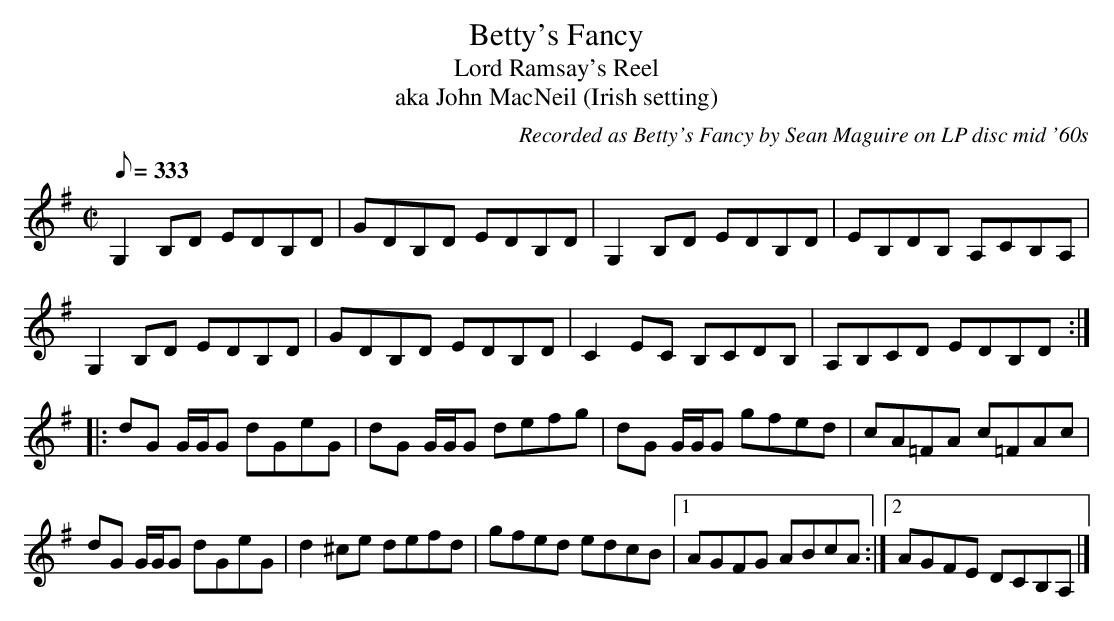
X:1
T:Betty's Fancy
T:Lord Ramsay's Reel
T:aka John MacNeil (Irish setting)
O:Recorded as Betty's Fancy by Sean Maguire on LP disc mid '60s
L:1/8
Q:333
M:C|
K:G
G,2 B,D EDB,D|GDB,D EDB,D|G,2 B,D EDB,D|EB,DB, A,CB,A,|
G,2 B,D EDB,D|GDB,D EDB,D|C2 EC B,CDB,|A,B,CD EDB,D:|
|:dG G/G/G dGeG|dG G/G/G defg|dG G/G/G gfed|cA=FA c=FAc|
dG G/G/G dGeG|d2 ^ce defd|gfed edcB|[1AGFG ABcA:|[2AGFE DCB,A,|]
